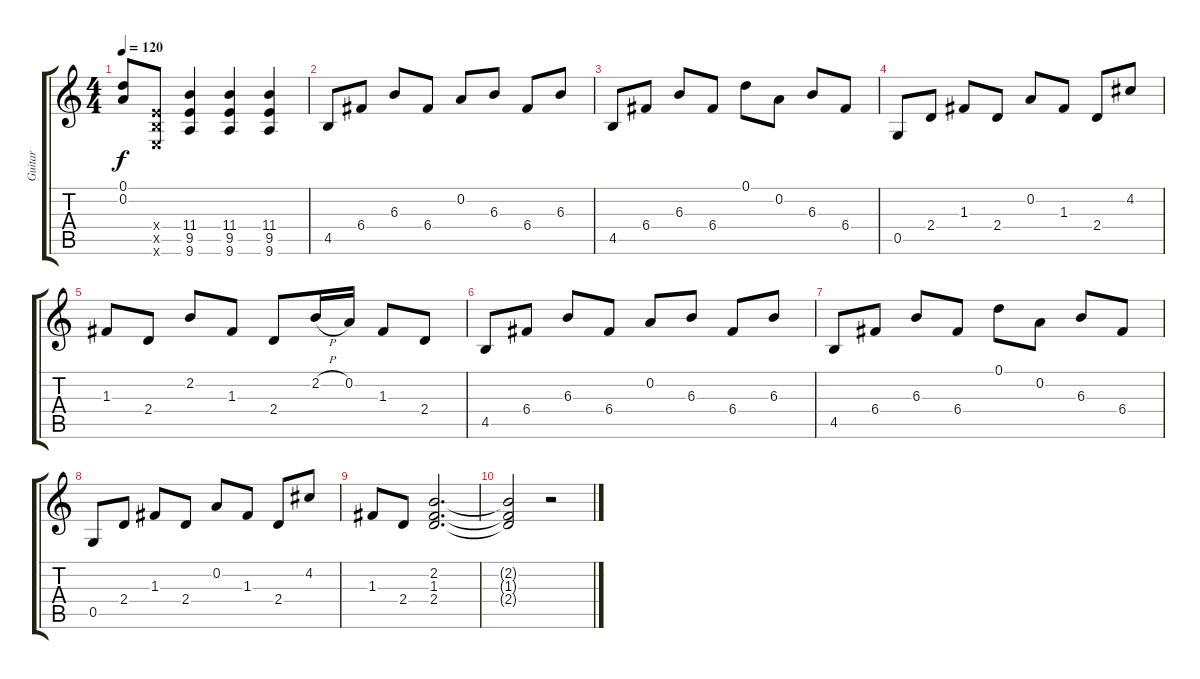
\track ("Guitar" "Guitar") {instrument acousticguitarsteel}
\staff {score tabs}
\tuning (D4 A3 F3 C3 G2 C2) {hide}
\ts (4 4)
\tempo 120
\clef g2
\ks c
(0.1{t} 0.2{t}).8{dy f} (4.4{x} 4.5{x} 4.6{x}).8 (11.4 9.5 9.6).4 (11.4 9.5 9.6).4 (11.4 9.5 9.6).4 |
4.5.8 6.4.8 6.3.8 6.4.8 0.2.8 6.3.8 6.4.8 6.3.8 |
4.5.8 6.4.8 6.3.8 6.4.8 0.1.8 0.2.8 6.3.8 6.4.8 |
0.5.8 2.4.8 1.3.8 2.4.8 0.2.8 1.3.8 2.4.8 4.2.8 |
1.3.8 2.4.8 2.2.8 1.3.8 2.4.8 2.2{h}.16 0.2.16 1.3.8 2.4.8 |
4.5.8 6.4.8 6.3.8 6.4.8 0.2.8 6.3.8 6.4.8 6.3.8 |
4.5.8 6.4.8 6.3.8 6.4.8 0.1.8 0.2.8 6.3.8 6.4.8 |
0.5.8 2.4.8 1.3.8 2.4.8 0.2.8 1.3.8 2.4.8 4.2.8 |
1.3.8 2.4.8 (2.2 1.3 2.4).2{d} |
(2.2{t} 1.3{t} 2.4{t}).2 r.2
